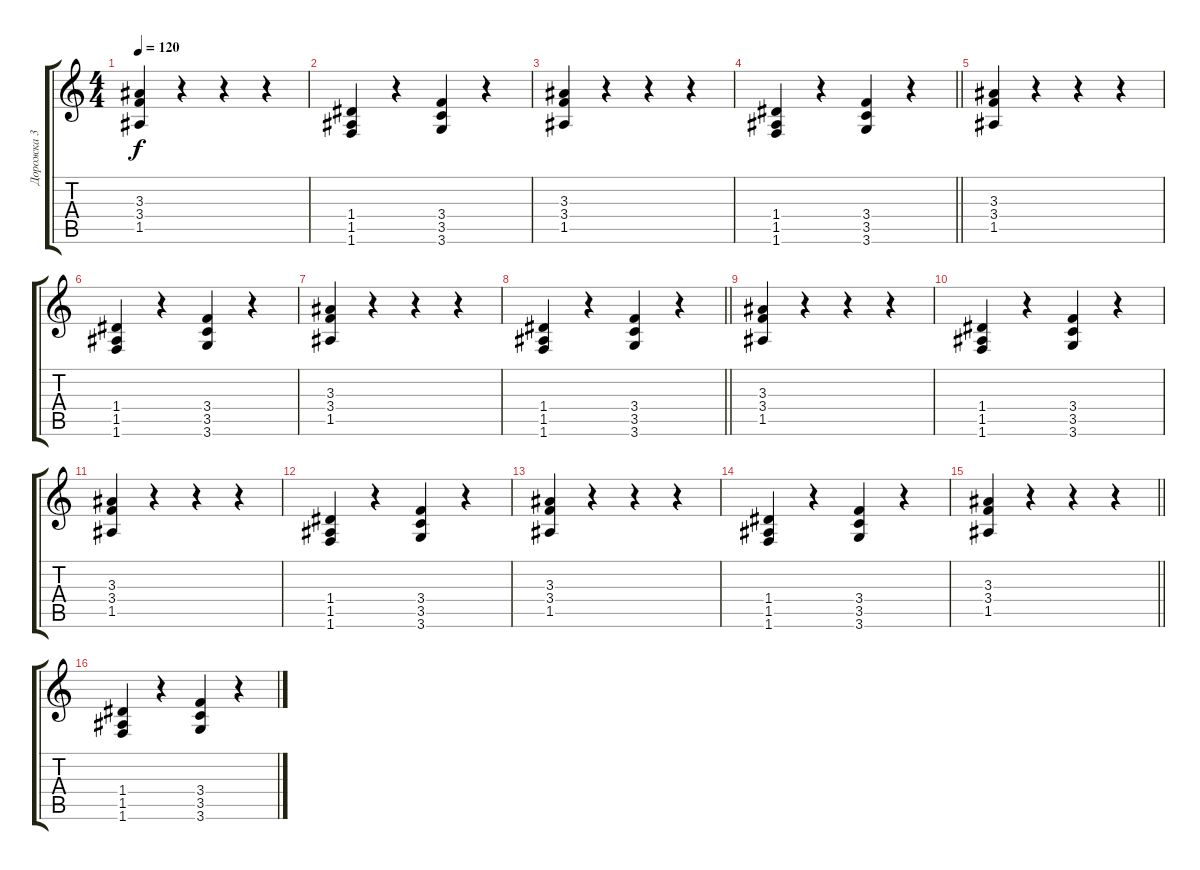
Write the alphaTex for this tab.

\track ("Дорожка 3" "Дорожка 3") {instrument distortionguitar}
\staff {score tabs}
\tuning (E4 B3 G3 D3 A2 E2) {hide}
\ts (4 4)
\tempo 120
\clef g2
\ks c
(3.3 3.4 1.5).4{dy f} r.4 r.4 r.4 |
(1.4 1.5 1.6).4 r.4 (3.4 3.5 3.6).4 r.4 |
(3.3 3.4 1.5).4 r.4 r.4 r.4 |
\barLineRight lightlight
(1.4 1.5 1.6).4 r.4 (3.4 3.5 3.6).4 r.4 |
(3.3 3.4 1.5).4 r.4 r.4 r.4 |
(1.4 1.5 1.6).4 r.4 (3.4 3.5 3.6).4 r.4 |
(3.3 3.4 1.5).4 r.4 r.4 r.4 |
\barLineRight lightlight
(1.4 1.5 1.6).4 r.4 (3.4 3.5 3.6).4 r.4 |
(3.3 3.4 1.5).4 r.4 r.4 r.4 |
(1.4 1.5 1.6).4 r.4 (3.4 3.5 3.6).4 r.4 |
(3.3 3.4 1.5).4 r.4 r.4 r.4 |
(1.4 1.5 1.6).4 r.4 (3.4 3.5 3.6).4 r.4 |
(3.3 3.4 1.5).4 r.4 r.4 r.4 |
(1.4 1.5 1.6).4 r.4 (3.4 3.5 3.6).4 r.4 |
\barLineRight lightlight
(3.3 3.4 1.5).4 r.4 r.4 r.4 |
(1.4 1.5 1.6).4 r.4 (3.4 3.5 3.6).4 r.4
